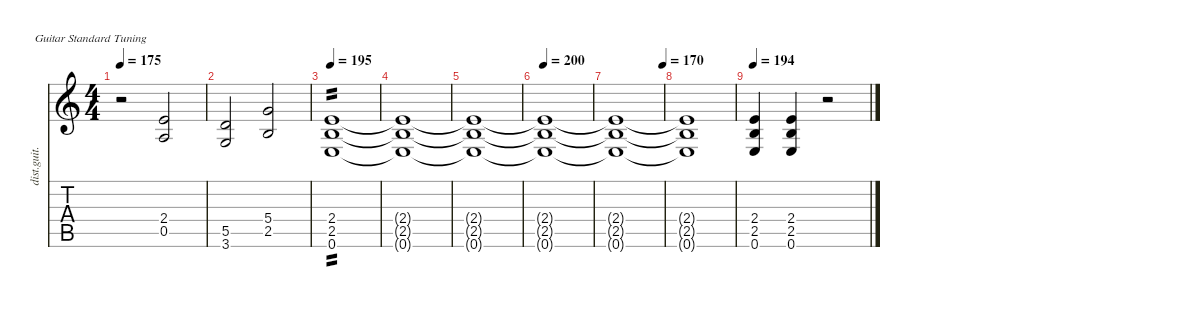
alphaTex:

\defaultSystemsLayout 4
\hideDynamics
\bracketExtendMode nobrackets
\otherSystemsTrackNameOrientation horizontal
\track ("Kirk Hammet (Guitar)" "dist.guit.") {instrument distortionguitar}
\staff {score tabs}
\tuning (E4 B3 G3 D3 A2 E2)
\ts (4 4)
\tempo 175
\clef g2
\ks c
r.2{dy f beam Down} (2.4 0.5).2{beam Up} |
(5.5 3.6).2{beam Up} (5.4 2.5).2{beam Up} |
\tempo 195
(2.4 2.5 0.6).1{tp 2 dy ff beam Up} |
(2.4{t} 2.5{t} 0.6{t}).1{dy f beam Up} |
(2.4{t} 2.5{t} 0.6{t}).1{beam Up} |
\tempo 200
(2.4{t} 2.5{t} 0.6{t}).1{beam Up} |
\tempo (170 1)
(2.4{t} 2.5{t} 0.6{t}).1{beam Up} |
(2.4{t} 2.5{t} 0.6{t}).1{beam Up} |
\tempo 194
(2.4 2.5 0.6).4{beam Up} (2.4 2.5 0.6).4{beam Up} r.2{beam Up}
